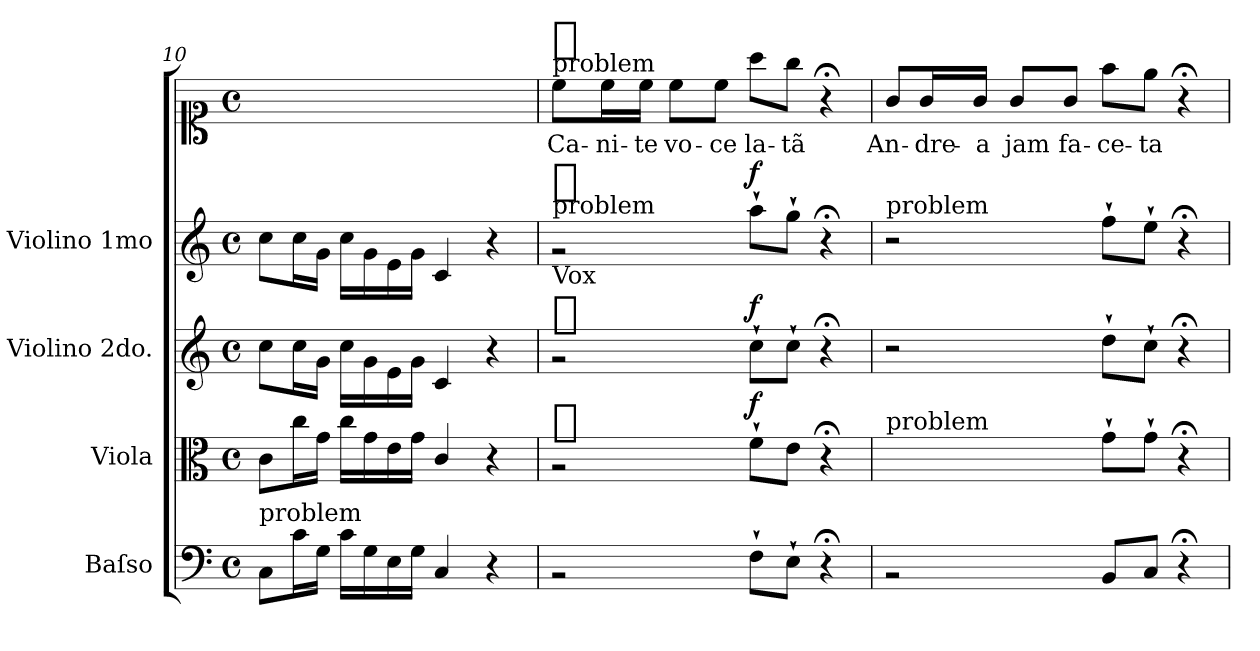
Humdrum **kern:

**kern	**kern	**dynam	**kern	**dynam	**kern	**dynam	**kern	**text
*part5	*part4	*part4	*part3	*part3	*part2	*part2	*part1	*part1
*staff5	*staff4	*staff4	*staff3	*staff3	*staff2	*staff2	*staff1	*staff1
*I"Baſso	*I"Viola	*	*I"Violino 2do.	*	*I"Violino 1mo	*	*	*
*	*I'vla	*	*	*	*I'vl I	*	*	*
*clefF4	*clefC3	*	*clefG2	*	*clefG2	*	*clefC1	*
*k[]	*k[]	*	*k[]	*	*k[]	*	*k[]	*
*M4/4	*M4/4	*	*M4/4	*	*M4/4	*	*M4/4	*
*met(c)	*met(c)	*	*met(c)	*	*met(c)	*	*met(c)	*
=10	=10	=10	=10	=10	=10	=10	=10	=10
!LO:TX:a:t=problem	!	!	!	!	!	!	!	!
8C/L	8c\L	.	8cc\L	.	8cc\L	.	1ryy	.
16c\L	16cc\L	.	16cc\L	.	16cc\L	.	.	.
16G\JJ	16g\JJ	.	16g\JJ	.	16g\JJ	.	.	.
16c\LL	16cc\LL	.	16cc\LL	.	16cc\LL	.	.	.
16G\	16g\	.	16g\	.	16g\	.	.	.
16E\	16e\	.	16e\	.	16e\	.	.	.
16G\JJ	16g\JJ	.	16g\JJ	.	16g\JJ	.	.	.
4C/	4c/	.	4c/	.	4c/	.	.	.
4r	4r	.	4r	.	4r	.	.	.
=11	=11	=11	=11	=11	=11	=11	=11	=11
!	!	!	!	!	!	!	!LO:TX:a:t=problem	!
!	!	!	!	!	!	!	!LO:TX:a:t=[segno]	!
!	!	!	!	!	!LO:TX:a:t=problem	!	!	!
!	!	!	!	!	!LO:TX:a:t=[segno]	!	!	!
!	!	!	!	!	!LO:TX:b:t=Vox	!	!	!
!	!	!	!LO:TX:a:t=[segno]	!	!	!	!	!
!	!LO:TX:a:t=[segno]	!	!	!	!	!	!	!
2rBB	2rA	.	2rg	.	2rg	.	8cc\L	Ca-
.	.	.	.	.	.	.	16cc\L	-ni-
.	.	.	.	.	.	.	16cc\JJ	-te
.	.	.	.	.	.	.	8cc\L	vo-
.	.	.	.	.	.	.	8cc\J	-ce
!	!	!LO:DY:a	!	!LO:DY:a	!	!LO:DY:a	!	!
8F`\L	8f`\L	f	8cc`\L	f	8aa`\L	f	8aa\L	la-
8E`\J	8e\J	.	8cc`\J	.	8gg`\J	.	8gg\J	-tã
4r;<	4r;<	.	4r;<	.	4r;<	.	4r;<	.
=12	=12	=12	=12	=12	=12	=12	=12	=12
!	!	!	!	!	!LO:TX:a:t=problem	!	!	!
!	!LO:TX:a:t=problem	!	!	!	!	!	!	!
2rBB	2ryy	.	2r	.	2r	.	8g/L	An-
.	.	.	.	.	.	.	16g/L	-dre-
.	.	.	.	.	.	.	16g/JJ	-a
.	.	.	.	.	.	.	8g/L	jam
.	.	.	.	.	.	.	8g/J	fa-
8BB/L	8g`\L	.	8dd`\L	.	8ff`\L	.	8ff\L	-ce-
8C/J	8g`\J	.	8cc`\J	.	8ee`\J	.	8ee\J	-ta
4r;<	4r;<	.	4r;<	.	4r;<	.	4r;<	.
=	=	=	=	=	=	=	=	=
*-	*-	*-	*-	*-	*-	*-	*-	*-
